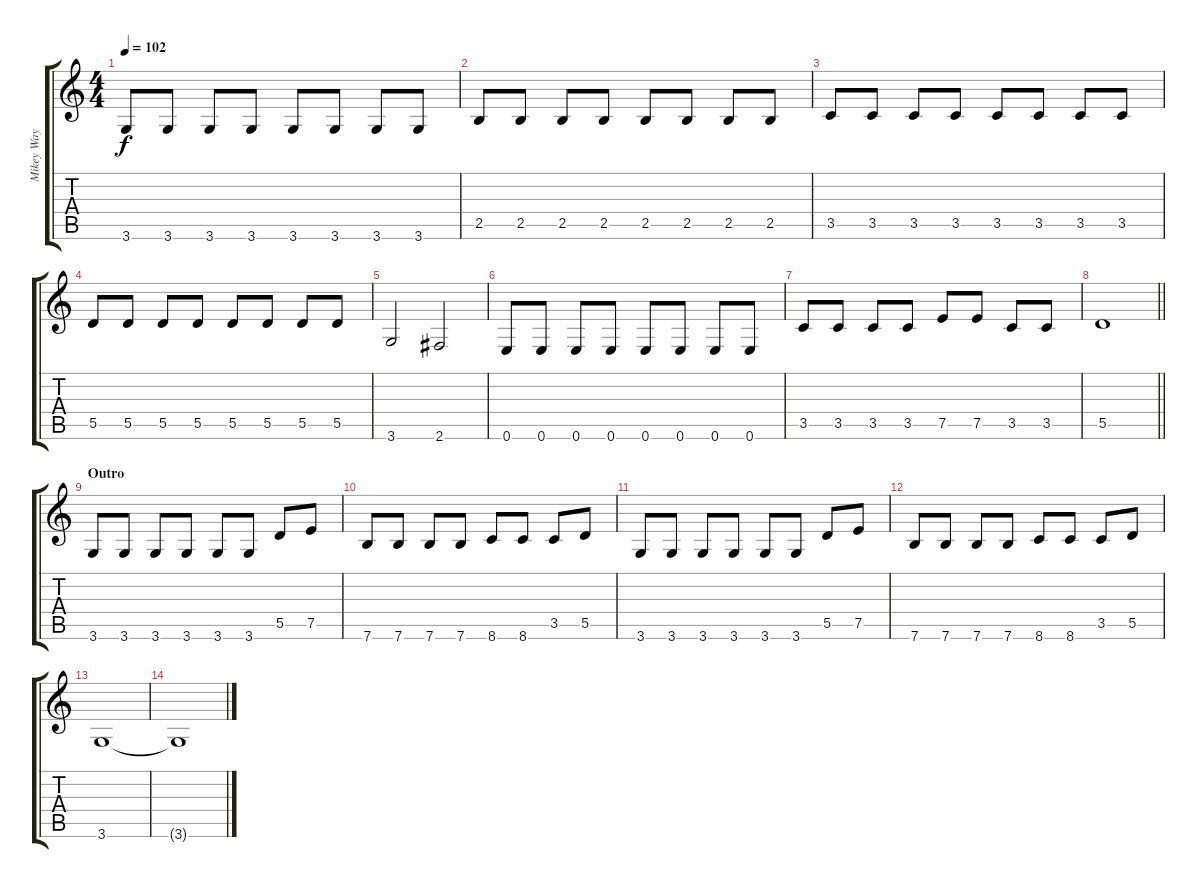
\track ("Mikey Way" "Mikey Way") {instrument electricbassfinger}
\staff {score tabs}
\tuning (E4 B3 G3 D3 A2 E2) {hide}
\ts (4 4)
\tempo 102
\clef g2
\ks c
3.6.8{dy f} 3.6.8 3.6.8 3.6.8 3.6.8 3.6.8 3.6.8 3.6.8 |
2.5.8 2.5.8 2.5.8 2.5.8 2.5.8 2.5.8 2.5.8 2.5.8 |
3.5.8 3.5.8 3.5.8 3.5.8 3.5.8 3.5.8 3.5.8 3.5.8 |
5.5.8 5.5.8 5.5.8 5.5.8 5.5.8 5.5.8 5.5.8 5.5.8 |
3.6.2 2.6.2 |
0.6.8 0.6.8 0.6.8 0.6.8 0.6.8 0.6.8 0.6.8 0.6.8 |
3.5.8 3.5.8 3.5.8 3.5.8 7.5.8 7.5.8 3.5.8 3.5.8 |
\barLineRight lightlight
5.5.1 |
\section ("" "Outro")
3.6.8 3.6.8 3.6.8 3.6.8 3.6.8 3.6.8 5.5.8 7.5.8 |
7.6.8 7.6.8 7.6.8 7.6.8 8.6.8 8.6.8 3.5.8 5.5.8 |
3.6.8 3.6.8 3.6.8 3.6.8 3.6.8 3.6.8 5.5.8 7.5.8 |
7.6.8 7.6.8 7.6.8 7.6.8 8.6.8 8.6.8 3.5.8 5.5.8 |
3.6.1 |
3.6{t}.1
